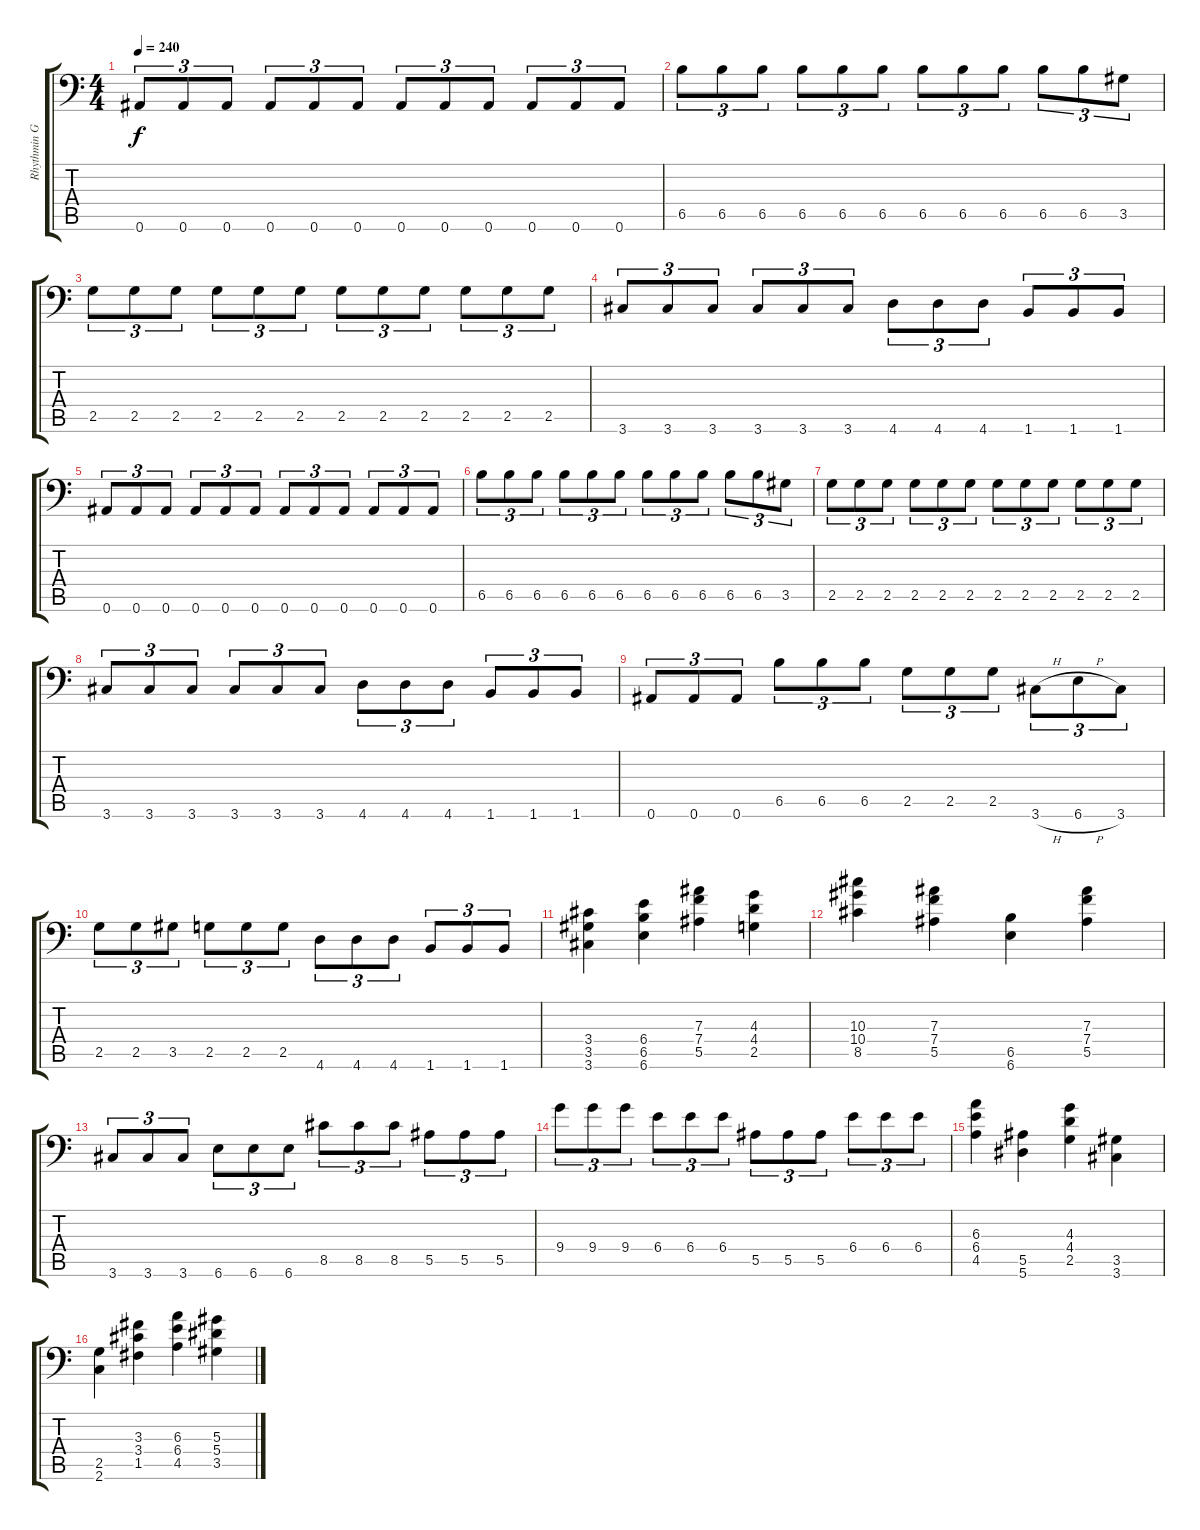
\track ("Rhythmin Guitar #1" "Rhythmin G") {instrument overdrivenguitar}
\staff {score tabs}
\tuning (C4 G3 Eb3 Bb2 F2 Bb1) {hide}
\ts (4 4)
\tempo 240
\clef f4
\ks c
0.6.8{tu (3 2) dy f} 0.6.8{tu (3 2)} 0.6.8{tu (3 2)} 0.6.8{tu (3 2)} 0.6.8{tu (3 2)} 0.6.8{tu (3 2)} 0.6.8{tu (3 2)} 0.6.8{tu (3 2)} 0.6.8{tu (3 2)} 0.6.8{tu (3 2)} 0.6.8{tu (3 2)} 0.6.8{tu (3 2)} |
6.5.8{tu (3 2)} 6.5.8{tu (3 2)} 6.5.8{tu (3 2)} 6.5.8{tu (3 2)} 6.5.8{tu (3 2)} 6.5.8{tu (3 2)} 6.5.8{tu (3 2)} 6.5.8{tu (3 2)} 6.5.8{tu (3 2)} 6.5.8{tu (3 2)} 6.5.8{tu (3 2)} 3.5.8{tu (3 2)} |
2.5.8{tu (3 2)} 2.5.8{tu (3 2)} 2.5.8{tu (3 2)} 2.5.8{tu (3 2)} 2.5.8{tu (3 2)} 2.5.8{tu (3 2)} 2.5.8{tu (3 2)} 2.5.8{tu (3 2)} 2.5.8{tu (3 2)} 2.5.8{tu (3 2)} 2.5.8{tu (3 2)} 2.5.8{tu (3 2)} |
3.6.8{tu (3 2)} 3.6.8{tu (3 2)} 3.6.8{tu (3 2)} 3.6.8{tu (3 2)} 3.6.8{tu (3 2)} 3.6.8{tu (3 2)} 4.6.8{tu (3 2)} 4.6.8{tu (3 2)} 4.6.8{tu (3 2)} 1.6.8{tu (3 2)} 1.6.8{tu (3 2)} 1.6.8{tu (3 2)} |
0.6.8{tu (3 2)} 0.6.8{tu (3 2)} 0.6.8{tu (3 2)} 0.6.8{tu (3 2)} 0.6.8{tu (3 2)} 0.6.8{tu (3 2)} 0.6.8{tu (3 2)} 0.6.8{tu (3 2)} 0.6.8{tu (3 2)} 0.6.8{tu (3 2)} 0.6.8{tu (3 2)} 0.6.8{tu (3 2)} |
6.5.8{tu (3 2)} 6.5.8{tu (3 2)} 6.5.8{tu (3 2)} 6.5.8{tu (3 2)} 6.5.8{tu (3 2)} 6.5.8{tu (3 2)} 6.5.8{tu (3 2)} 6.5.8{tu (3 2)} 6.5.8{tu (3 2)} 6.5.8{tu (3 2)} 6.5.8{tu (3 2)} 3.5.8{tu (3 2)} |
2.5.8{tu (3 2)} 2.5.8{tu (3 2)} 2.5.8{tu (3 2)} 2.5.8{tu (3 2)} 2.5.8{tu (3 2)} 2.5.8{tu (3 2)} 2.5.8{tu (3 2)} 2.5.8{tu (3 2)} 2.5.8{tu (3 2)} 2.5.8{tu (3 2)} 2.5.8{tu (3 2)} 2.5.8{tu (3 2)} |
3.6.8{tu (3 2)} 3.6.8{tu (3 2)} 3.6.8{tu (3 2)} 3.6.8{tu (3 2)} 3.6.8{tu (3 2)} 3.6.8{tu (3 2)} 4.6.8{tu (3 2)} 4.6.8{tu (3 2)} 4.6.8{tu (3 2)} 1.6.8{tu (3 2)} 1.6.8{tu (3 2)} 1.6.8{tu (3 2)} |
0.6.8{tu (3 2)} 0.6.8{tu (3 2)} 0.6.8{tu (3 2)} 6.5.8{tu (3 2)} 6.5.8{tu (3 2)} 6.5.8{tu (3 2)} 2.5.8{tu (3 2)} 2.5.8{tu (3 2)} 2.5.8{tu (3 2)} 3.6{h}.8{tu (3 2)} 6.6{h}.8{tu (3 2)} 3.6.8{tu (3 2)} |
2.5.8{tu (3 2)} 2.5.8{tu (3 2)} 3.5.8{tu (3 2)} 2.5.8{tu (3 2)} 2.5.8{tu (3 2)} 2.5.8{tu (3 2)} 4.6.8{tu (3 2)} 4.6.8{tu (3 2)} 4.6.8{tu (3 2)} 1.6.8{tu (3 2)} 1.6.8{tu (3 2)} 1.6.8{tu (3 2)} |
(3.4 3.5 3.6).4 (6.4 6.5 6.6).4 (7.3 7.4 5.5).4 (4.3 4.4 2.5).4 |
(10.3 10.4 8.5).4 (7.3 7.4 5.5).4 (6.5 6.6).4 (7.3 7.4 5.5).4 |
3.6.8{tu (3 2)} 3.6.8{tu (3 2)} 3.6.8{tu (3 2)} 6.6.8{tu (3 2)} 6.6.8{tu (3 2)} 6.6.8{tu (3 2)} 8.5.8{tu (3 2)} 8.5.8{tu (3 2)} 8.5.8{tu (3 2)} 5.5.8{tu (3 2)} 5.5.8{tu (3 2)} 5.5.8{tu (3 2)} |
9.4.8{tu (3 2)} 9.4.8{tu (3 2)} 9.4.8{tu (3 2)} 6.4.8{tu (3 2)} 6.4.8{tu (3 2)} 6.4.8{tu (3 2)} 5.5.8{tu (3 2)} 5.5.8{tu (3 2)} 5.5.8{tu (3 2)} 6.4.8{tu (3 2)} 6.4.8{tu (3 2)} 6.4.8{tu (3 2)} |
(6.3 6.4 4.5).4 (5.5 5.6).4 (4.3 4.4 2.5).4 (3.5 3.6).4 |
(2.5 2.6).4 (3.3 3.4 1.5).4 (6.3 6.4 4.5).4 (5.3 5.4 3.5).4
